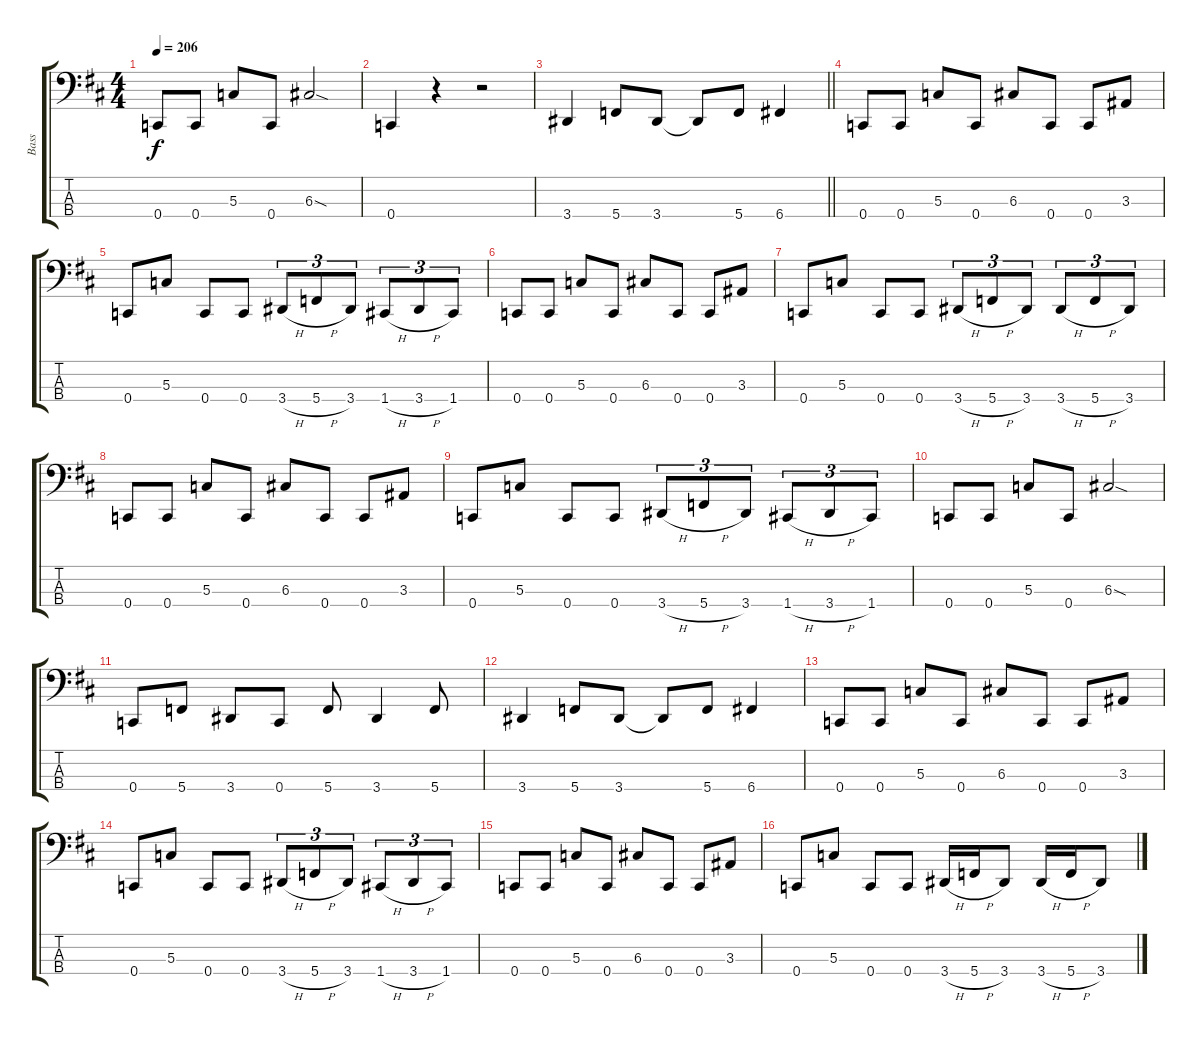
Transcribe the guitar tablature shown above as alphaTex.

\track ("Bass" "Bass") {instrument electricbassfinger}
\staff {score tabs}
\tuning (F2 C2 G1 C1) {hide}
\ts (4 4)
\tempo 206
\clef f4
\ks d
0.4.8{dy f} 0.4.8 5.3.8 0.4.8 6.3{sod}.2 |
0.4.4 r.4 r.2 |
\barLineRight lightlight
3.4.4 5.4.8 3.4.8 3.4{t}.8 5.4.8 6.4.4 |
\section ("" " ")
0.4.8 0.4.8 5.3.8 0.4.8 6.3.8 0.4.8 0.4.8 3.3.8 |
0.4.8 5.3.8 0.4.8 0.4.8 3.4{h}.8{tu (3 2)} 5.4{h}.8{tu (3 2)} 3.4.8{tu (3 2)} 1.4{h}.8{tu (3 2)} 3.4{h}.8{tu (3 2)} 1.4.8{tu (3 2)} |
0.4.8 0.4.8 5.3.8 0.4.8 6.3.8 0.4.8 0.4.8 3.3.8 |
0.4.8 5.3.8 0.4.8 0.4.8 3.4{h}.8{tu (3 2)} 5.4{h}.8{tu (3 2)} 3.4.8{tu (3 2)} 3.4{h}.8{tu (3 2)} 5.4{h}.8{tu (3 2)} 3.4.8{tu (3 2)} |
0.4.8 0.4.8 5.3.8 0.4.8 6.3.8 0.4.8 0.4.8 3.3.8 |
0.4.8 5.3.8 0.4.8 0.4.8 3.4{h}.8{tu (3 2)} 5.4{h}.8{tu (3 2)} 3.4.8{tu (3 2)} 1.4{h}.8{tu (3 2)} 3.4{h}.8{tu (3 2)} 1.4.8{tu (3 2)} |
0.4.8 0.4.8 5.3.8 0.4.8 6.3{sod}.2 |
0.4.8 5.4.8 3.4.8 0.4.8 5.4.8 3.4.4 5.4.8 |
3.4.4 5.4.8 3.4.8 3.4{t}.8 5.4.8 6.4.4 |
0.4.8 0.4.8 5.3.8 0.4.8 6.3.8 0.4.8 0.4.8 3.3.8 |
0.4.8 5.3.8 0.4.8 0.4.8 3.4{h}.8{tu (3 2)} 5.4{h}.8{tu (3 2)} 3.4.8{tu (3 2)} 1.4{h}.8{tu (3 2)} 3.4{h}.8{tu (3 2)} 1.4.8{tu (3 2)} |
0.4.8 0.4.8 5.3.8 0.4.8 6.3.8 0.4.8 0.4.8 3.3.8 |
0.4.8 5.3.8 0.4.8 0.4.8 3.4{h}.16 5.4{h}.16 3.4.8 3.4{h}.16 5.4{h}.16 3.4.8
